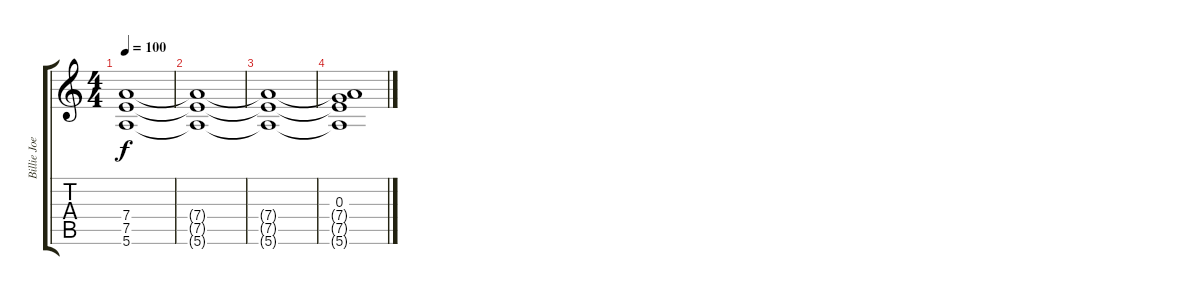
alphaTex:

\track ("Billie Joe Armstrong (Guitar)" "Billie Joe") {instrument distortionguitar}
\staff {score tabs}
\tuning (E4 B3 G3 D3 A2 E2) {hide}
\ts (4 4)
\tempo 100
\clef g2
\ks c
(7.4{t} 7.5{t} 5.6{t}).1{dy f} |
(7.4{t} 7.5{t} 5.6{t}).1 |
(7.4{t} 7.5{t} 5.6{t}).1 |
(0.3 7.4{t} 7.5{t} 5.6{t}).1
